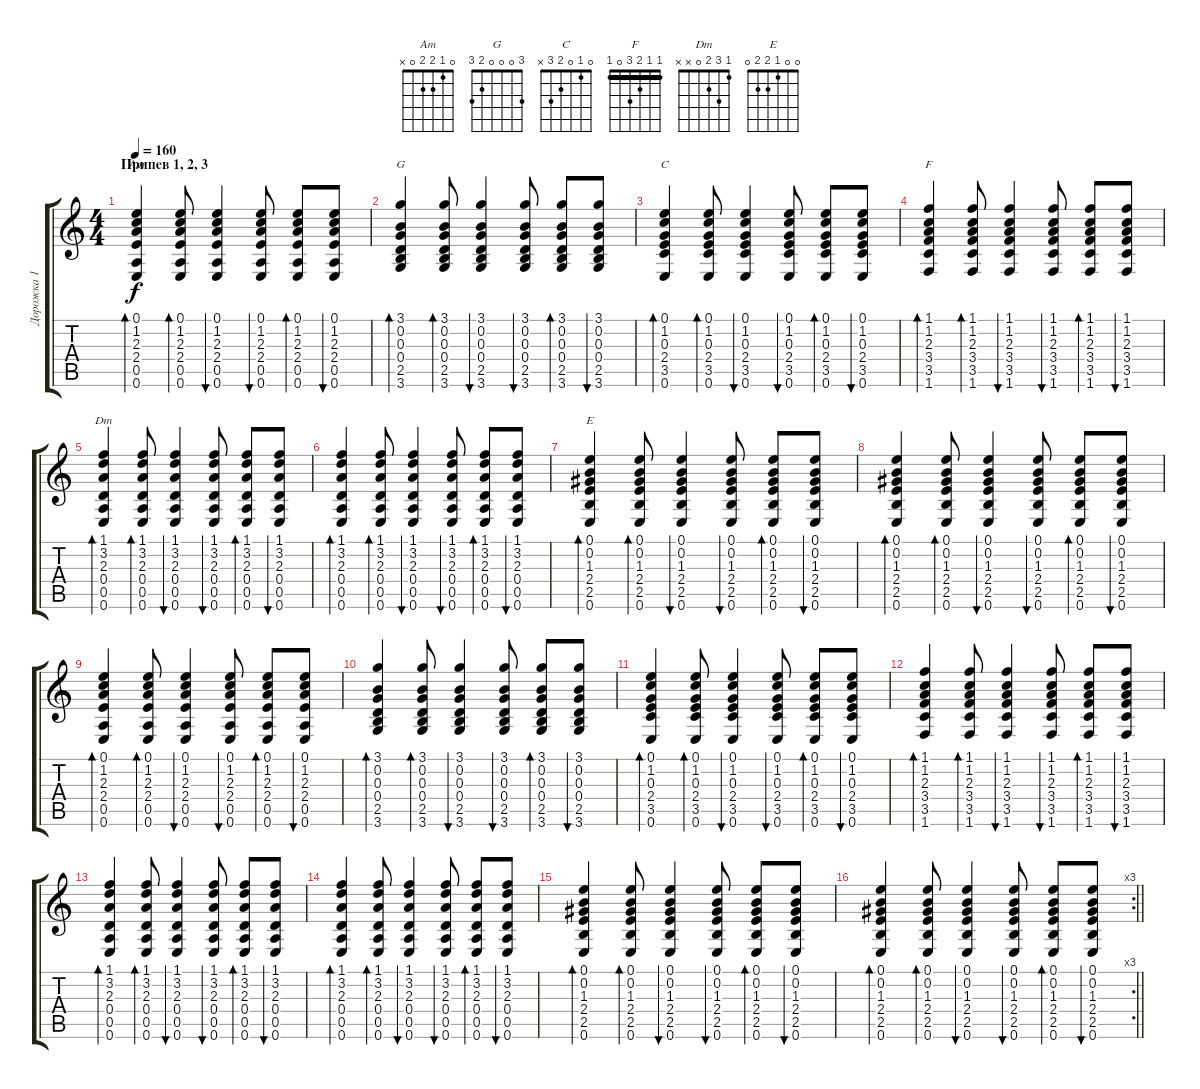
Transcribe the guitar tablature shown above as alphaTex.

\track ("Дорожка 1" "Дорожка 1") {instrument acousticguitarnylon}
\staff {score tabs}
\tuning (E4 B3 G3 D3 A2 E2) {hide}
\chord ("Am" 0 1 2 2 0 x)
\chord ("G" 3 0 0 0 2 3)
\chord ("C" 0 1 0 2 3 x)
\chord ("F" 1 1 2 3 0 1) {barre 1}
\chord ("Dm" 1 3 2 0 x x)
\chord ("E" 0 0 1 2 2 0)
\ts (4 4)
\section ("" "Припев 1, 2, 3")
\tempo 160
\clef g2
\ks c
(0.1 1.2 2.3 2.4 0.5 0.6).4{bd 60 ch "Am" dy f} (0.1 1.2 2.3 2.4 0.5 0.6).8{bd 60} (0.1 1.2 2.3 2.4 0.5 0.6).4{bu 60} (0.1 1.2 2.3 2.4 0.5 0.6).8{bu 60} (0.1 1.2 2.3 2.4 0.5 0.6).8{bd 60} (0.1 1.2 2.3 2.4 0.5 0.6).8{bu 60} |
(3.1 0.2 0.3 0.4 2.5 3.6).4{bd 60 ch "G"} (3.1 0.2 0.3 0.4 2.5 3.6).8{bd 60} (3.1 0.2 0.3 0.4 2.5 3.6).4{bu 60} (3.1 0.2 0.3 0.4 2.5 3.6).8{bu 60} (3.1 0.2 0.3 0.4 2.5 3.6).8{bd 60} (3.1 0.2 0.3 0.4 2.5 3.6).8{bu 60} |
(0.1 1.2 0.3 2.4 3.5 0.6).4{bd 60 ch "C"} (0.1 1.2 0.3 2.4 3.5 0.6).8{bd 60} (0.1 1.2 0.3 2.4 3.5 0.6).4{bu 60} (0.1 1.2 0.3 2.4 3.5 0.6).8{bu 60} (0.1 1.2 0.3 2.4 3.5 0.6).8{bd 60} (0.1 1.2 0.3 2.4 3.5 0.6).8{bu 60} |
(1.1 1.2 2.3 3.4 3.5 1.6).4{bd 60 ch "F"} (1.1 1.2 2.3 3.4 3.5 1.6).8{bd 60} (1.1 1.2 2.3 3.4 3.5 1.6).4{bu 60} (1.1 1.2 2.3 3.4 3.5 1.6).8{bu 60} (1.1 1.2 2.3 3.4 3.5 1.6).8{bd 60} (1.1 1.2 2.3 3.4 3.5 1.6).8{bu 60} |
(1.1 3.2 2.3 0.4 0.5 0.6).4{bd 60 ch "Dm"} (1.1 3.2 2.3 0.4 0.5 0.6).8{bd 60} (1.1 3.2 2.3 0.4 0.5 0.6).4{bu 60} (1.1 3.2 2.3 0.4 0.5 0.6).8{bu 60} (1.1 3.2 2.3 0.4 0.5 0.6).8{bd 60} (1.1 3.2 2.3 0.4 0.5 0.6).8{bu 60} |
(1.1 3.2 2.3 0.4 0.5 0.6).4{bd 60} (1.1 3.2 2.3 0.4 0.5 0.6).8{bd 60} (1.1 3.2 2.3 0.4 0.5 0.6).4{bu 60} (1.1 3.2 2.3 0.4 0.5 0.6).8{bu 60} (1.1 3.2 2.3 0.4 0.5 0.6).8{bd 60} (1.1 3.2 2.3 0.4 0.5 0.6).8{bu 60} |
(0.1 0.2 1.3 2.4 2.5 0.6).4{bd 60 ch "E"} (0.1 0.2 1.3 2.4 2.5 0.6).8{bd 60} (0.1 0.2 1.3 2.4 2.5 0.6).4{bu 60} (0.1 0.2 1.3 2.4 2.5 0.6).8{bu 60} (0.1 0.2 1.3 2.4 2.5 0.6).8{bd 60} (0.1 0.2 1.3 2.4 2.5 0.6).8{bu 60} |
(0.1 0.2 1.3 2.4 2.5 0.6).4{bd 60} (0.1 0.2 1.3 2.4 2.5 0.6).8{bd 60} (0.1 0.2 1.3 2.4 2.5 0.6).4{bu 60} (0.1 0.2 1.3 2.4 2.5 0.6).8{bu 60} (0.1 0.2 1.3 2.4 2.5 0.6).8{bd 60} (0.1 0.2 1.3 2.4 2.5 0.6).8{bu 60} |
(0.1 1.2 2.3 2.4 0.5 0.6).4{bd 60} (0.1 1.2 2.3 2.4 0.5 0.6).8{bd 60} (0.1 1.2 2.3 2.4 0.5 0.6).4{bu 60} (0.1 1.2 2.3 2.4 0.5 0.6).8{bu 60} (0.1 1.2 2.3 2.4 0.5 0.6).8{bd 60} (0.1 1.2 2.3 2.4 0.5 0.6).8{bu 60} |
(3.1 0.2 0.3 0.4 2.5 3.6).4{bd 60} (3.1 0.2 0.3 0.4 2.5 3.6).8{bd 60} (3.1 0.2 0.3 0.4 2.5 3.6).4{bu 60} (3.1 0.2 0.3 0.4 2.5 3.6).8{bu 60} (3.1 0.2 0.3 0.4 2.5 3.6).8{bd 60} (3.1 0.2 0.3 0.4 2.5 3.6).8{bu 60} |
(0.1 1.2 0.3 2.4 3.5 0.6).4{bd 60} (0.1 1.2 0.3 2.4 3.5 0.6).8{bd 60} (0.1 1.2 0.3 2.4 3.5 0.6).4{bu 60} (0.1 1.2 0.3 2.4 3.5 0.6).8{bu 60} (0.1 1.2 0.3 2.4 3.5 0.6).8{bd 60} (0.1 1.2 0.3 2.4 3.5 0.6).8{bu 60} |
(1.1 1.2 2.3 3.4 3.5 1.6).4{bd 60} (1.1 1.2 2.3 3.4 3.5 1.6).8{bd 60} (1.1 1.2 2.3 3.4 3.5 1.6).4{bu 60} (1.1 1.2 2.3 3.4 3.5 1.6).8{bu 60} (1.1 1.2 2.3 3.4 3.5 1.6).8{bd 60} (1.1 1.2 2.3 3.4 3.5 1.6).8{bu 60} |
(1.1 3.2 2.3 0.4 0.5 0.6).4{bd 60} (1.1 3.2 2.3 0.4 0.5 0.6).8{bd 60} (1.1 3.2 2.3 0.4 0.5 0.6).4{bu 60} (1.1 3.2 2.3 0.4 0.5 0.6).8{bu 60} (1.1 3.2 2.3 0.4 0.5 0.6).8{bd 60} (1.1 3.2 2.3 0.4 0.5 0.6).8{bu 60} |
(1.1 3.2 2.3 0.4 0.5 0.6).4{bd 60} (1.1 3.2 2.3 0.4 0.5 0.6).8{bd 60} (1.1 3.2 2.3 0.4 0.5 0.6).4{bu 60} (1.1 3.2 2.3 0.4 0.5 0.6).8{bu 60} (1.1 3.2 2.3 0.4 0.5 0.6).8{bd 60} (1.1 3.2 2.3 0.4 0.5 0.6).8{bu 60} |
(0.1 0.2 1.3 2.4 2.5 0.6).4{bd 60} (0.1 0.2 1.3 2.4 2.5 0.6).8{bd 60} (0.1 0.2 1.3 2.4 2.5 0.6).4{bu 60} (0.1 0.2 1.3 2.4 2.5 0.6).8{bu 60} (0.1 0.2 1.3 2.4 2.5 0.6).8{bd 60} (0.1 0.2 1.3 2.4 2.5 0.6).8{bu 60} |
\rc 3
\barLineRight lightlight
(0.1 0.2 1.3 2.4 2.5 0.6).4{bd 60} (0.1 0.2 1.3 2.4 2.5 0.6).8{bd 60} (0.1 0.2 1.3 2.4 2.5 0.6).4{bu 60} (0.1 0.2 1.3 2.4 2.5 0.6).8{bu 60} (0.1 0.2 1.3 2.4 2.5 0.6).8{bd 60} (0.1 0.2 1.3 2.4 2.5 0.6).8{bu 60}
